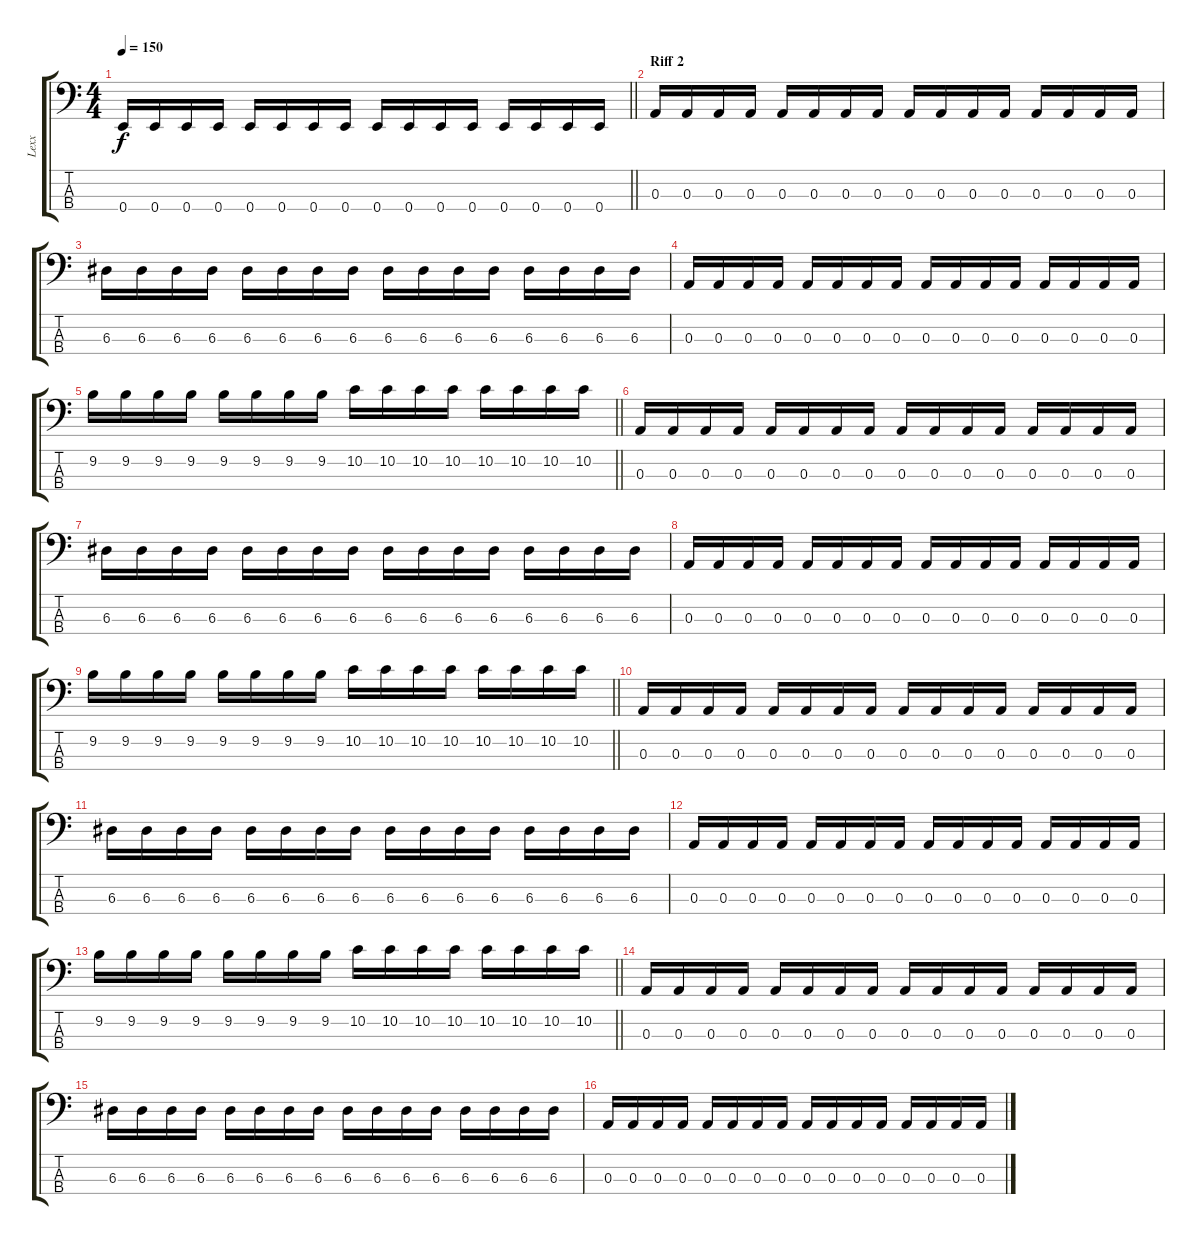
\track ("Lexx" "Lexx") {instrument electricbasspick}
\staff {score tabs}
\tuning (G2 D2 A1 E1) {hide}
\ts (4 4)
\tempo 150
\clef f4
\barLineRight lightlight
\ks c
0.4.16{dy f} 0.4.16 0.4.16 0.4.16 0.4.16 0.4.16 0.4.16 0.4.16 0.4.16 0.4.16 0.4.16 0.4.16 0.4.16 0.4.16 0.4.16 0.4.16 |
\section ("" "Riff 2")
0.3.16 0.3.16 0.3.16 0.3.16 0.3.16 0.3.16 0.3.16 0.3.16 0.3.16 0.3.16 0.3.16 0.3.16 0.3.16 0.3.16 0.3.16 0.3.16 |
6.3.16 6.3.16 6.3.16 6.3.16 6.3.16 6.3.16 6.3.16 6.3.16 6.3.16 6.3.16 6.3.16 6.3.16 6.3.16 6.3.16 6.3.16 6.3.16 |
0.3.16 0.3.16 0.3.16 0.3.16 0.3.16 0.3.16 0.3.16 0.3.16 0.3.16 0.3.16 0.3.16 0.3.16 0.3.16 0.3.16 0.3.16 0.3.16 |
\barLineRight lightlight
9.2.16 9.2.16 9.2.16 9.2.16 9.2.16 9.2.16 9.2.16 9.2.16 10.2.16 10.2.16 10.2.16 10.2.16 10.2.16 10.2.16 10.2.16 10.2.16 |
0.3.16 0.3.16 0.3.16 0.3.16 0.3.16 0.3.16 0.3.16 0.3.16 0.3.16 0.3.16 0.3.16 0.3.16 0.3.16 0.3.16 0.3.16 0.3.16 |
6.3.16 6.3.16 6.3.16 6.3.16 6.3.16 6.3.16 6.3.16 6.3.16 6.3.16 6.3.16 6.3.16 6.3.16 6.3.16 6.3.16 6.3.16 6.3.16 |
0.3.16 0.3.16 0.3.16 0.3.16 0.3.16 0.3.16 0.3.16 0.3.16 0.3.16 0.3.16 0.3.16 0.3.16 0.3.16 0.3.16 0.3.16 0.3.16 |
\barLineRight lightlight
9.2.16 9.2.16 9.2.16 9.2.16 9.2.16 9.2.16 9.2.16 9.2.16 10.2.16 10.2.16 10.2.16 10.2.16 10.2.16 10.2.16 10.2.16 10.2.16 |
0.3.16 0.3.16 0.3.16 0.3.16 0.3.16 0.3.16 0.3.16 0.3.16 0.3.16 0.3.16 0.3.16 0.3.16 0.3.16 0.3.16 0.3.16 0.3.16 |
6.3.16 6.3.16 6.3.16 6.3.16 6.3.16 6.3.16 6.3.16 6.3.16 6.3.16 6.3.16 6.3.16 6.3.16 6.3.16 6.3.16 6.3.16 6.3.16 |
0.3.16 0.3.16 0.3.16 0.3.16 0.3.16 0.3.16 0.3.16 0.3.16 0.3.16 0.3.16 0.3.16 0.3.16 0.3.16 0.3.16 0.3.16 0.3.16 |
\barLineRight lightlight
9.2.16 9.2.16 9.2.16 9.2.16 9.2.16 9.2.16 9.2.16 9.2.16 10.2.16 10.2.16 10.2.16 10.2.16 10.2.16 10.2.16 10.2.16 10.2.16 |
0.3.16 0.3.16 0.3.16 0.3.16 0.3.16 0.3.16 0.3.16 0.3.16 0.3.16 0.3.16 0.3.16 0.3.16 0.3.16 0.3.16 0.3.16 0.3.16 |
6.3.16 6.3.16 6.3.16 6.3.16 6.3.16 6.3.16 6.3.16 6.3.16 6.3.16 6.3.16 6.3.16 6.3.16 6.3.16 6.3.16 6.3.16 6.3.16 |
0.3.16 0.3.16 0.3.16 0.3.16 0.3.16 0.3.16 0.3.16 0.3.16 0.3.16 0.3.16 0.3.16 0.3.16 0.3.16 0.3.16 0.3.16 0.3.16
